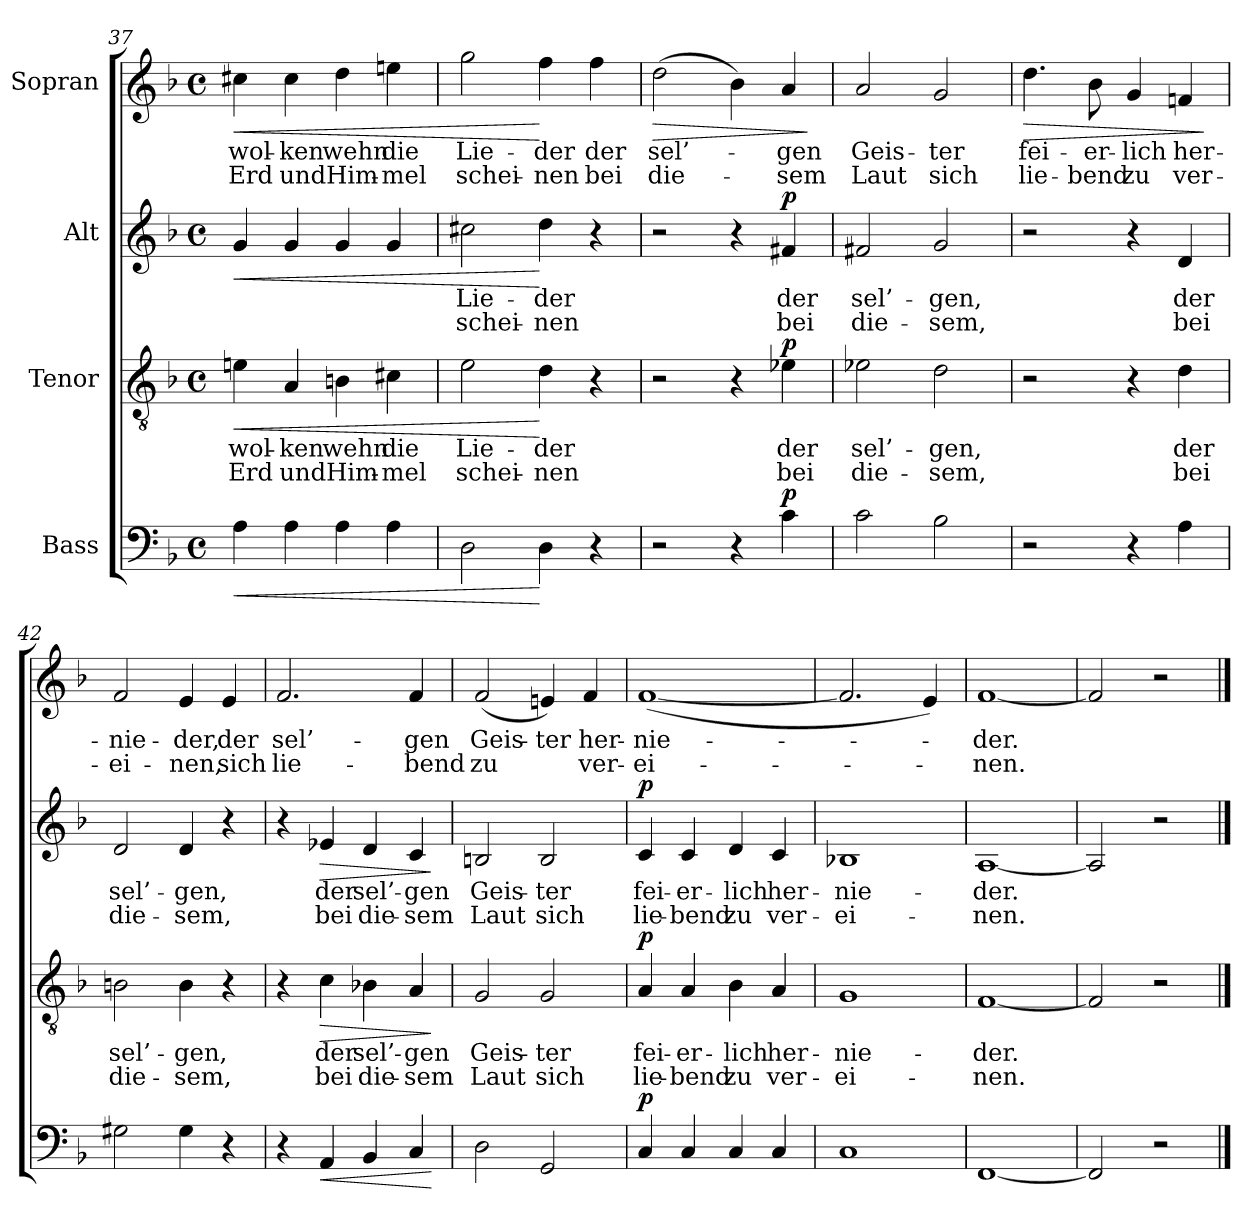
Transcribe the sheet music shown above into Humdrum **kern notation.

**kern	**dynam	**kern	**text	**text	**dynam	**kern	**text	**text	**dynam	**kern	**text	**text	**dynam
*part4	*part4	*part3	*part3	*part3	*part3	*part2	*part2	*part2	*part2	*part1	*part1	*part1	*part1
*staff4	*staff4	*staff3	*staff3	*staff3	*staff3	*staff2	*staff2	*staff2	*staff2	*staff1	*staff1	*staff1	*staff1
*I"Bass	*	*I"Tenor	*	*	*	*I"Alt	*	*	*	*I"Sopran	*	*	*
*clefF4	*	*clefGv2	*	*	*	*clefG2	*	*	*	*clefG2	*	*	*
*k[b-]	*	*k[b-]	*	*	*	*k[b-]	*	*	*	*k[b-]	*	*	*
*M4/4	*	*M4/4	*	*	*	*M4/4	*	*	*	*M4/4	*	*	*
*met(c)	*	*met(c)	*	*	*	*met(c)	*	*	*	*met(c)	*	*	*
=37	=37	=37	=37	=37	=37	=37	=37	=37	=37	=37	=37	=37	=37
!	!LO:HP:b	!	!LO:LY:b	!LO:LY:b	!LO:HP:b	!	!	!	!LO:HP:b	!	!LO:LY:b	!LO:LY:b	!LO:HP:b
4A\	<	4en\	-wol-	Erd	<	4g/	.	.	<	4cc#X\	-wol-	Erd	<
!	!	!	!LO:LY:b	!LO:LY:b	!	!	!	!	!	!	!LO:LY:b	!LO:LY:b	!
4A\	.	4A/	-ken	und	.	4g/	.	.	.	4cc#\	-ken	und	.
!	!	!	!LO:LY:b	!LO:LY:b	!	!	!	!	!	!	!LO:LY:b	!LO:LY:b	!
4A\	.	4Bn\	wehn	Him-	.	4g/	.	.	.	4dd\	wehn	Him-	.
!	!	!	!LO:LY:b	!LO:LY:b	!	!	!	!	!	!	!LO:LY:b	!LO:LY:b	!
4A\	.	4c#X\	die	-mel	.	4g/	.	.	.	4een\	die	-mel	.
!!LO:LB:g=z
=38	=38	=38	=38	=38	=38	=38	=38	=38	=38	=38	=38	=38	=38
!	!	!	!LO:LY:b	!LO:LY:b	!	!	!LO:LY:b	!LO:LY:b	!	!	!LO:LY:b	!LO:LY:b	!
2D\	.	2e\	Lie-	schei-	.	2cc#X\	Lie-	schei-	.	2gg\	Lie-	schei-	.
!	!	!	!LO:LY:b	!LO:LY:b	!	!	!LO:LY:b	!LO:LY:b	!	!	!LO:LY:b	!LO:LY:b	!
4D\	[	4d\	-der	-nen	[	4dd\	-der	-nen	[	4ff\	-der	-nen	[
!	!	!	!	!	!	!	!	!	!	!	!LO:LY:b	!LO:LY:b	!
4r	.	4r	.	.	.	4r	.	.	.	4ff\	der	bei	.
=39	=39	=39	=39	=39	=39	=39	=39	=39	=39	=39	=39	=39	=39
!	!	!	!	!	!	!	!	!	!	!	!LO:LY:b	!LO:LY:b	!LO:HP:b
2r	.	2r	.	.	.	2r	.	.	.	(2dd\	sel’-	die-	>
4r	.	4r	.	.	.	4r	.	.	.	4b-\)	.	.	.
!	!LO:DY:a	!	!LO:LY:b	!LO:LY:b	!LO:DY:a	!	!LO:LY:b	!LO:LY:b	!LO:DY:a	!	!LO:LY:b	!LO:LY:b	!
4c\	p	4e-X\	der	bei	p	4f#X/	der	bei	p	4a/	-gen	-sem	.
.	.	.	.	.	.	.	.	.	.	.	.	.	]
=40	=40	=40	=40	=40	=40	=40	=40	=40	=40	=40	=40	=40	=40
!	!	!	!LO:LY:b	!LO:LY:b	!	!	!LO:LY:b	!LO:LY:b	!	!	!LO:LY:b	!LO:LY:b	!
2c\	.	2e-X\	sel’-	die-	.	2f#X/	sel’-	die-	.	2a/	Geis-	Laut	.
!	!	!	!LO:LY:b	!LO:LY:b	!	!	!LO:LY:b	!LO:LY:b	!	!	!LO:LY:b	!LO:LY:b	!
2B-\	.	2d\	-gen,	-sem,	.	2g/	-gen,	-sem,	.	2g/	-ter	sich	.
=41	=41	=41	=41	=41	=41	=41	=41	=41	=41	=41	=41	=41	=41
!	!	!	!	!	!	!	!	!	!	!	!LO:LY:b	!LO:LY:b	!LO:HP:b
2r	.	2r	.	.	.	2r	.	.	.	4.dd\	fei-	lie-	>
!	!	!	!	!	!	!	!	!	!	!	!LO:LY:b	!LO:LY:b	!
.	.	.	.	.	.	.	.	.	.	8b-\	-er-	-bend	.
!	!	!	!	!	!	!	!	!	!	!	!LO:LY:b	!LO:LY:b	!
4r	.	4r	.	.	.	4r	.	.	.	4g/	-lich	zu	.
!	!	!	!LO:LY:b	!LO:LY:b	!	!	!LO:LY:b	!LO:LY:b	!	!	!LO:LY:b	!LO:LY:b	!
4A\	.	4d\	der	bei	.	4d/	der	bei	.	4fn/	her-	ver-	.
.	.	.	.	.	.	.	.	.	.	.	.	.	]
=42	=42	=42	=42	=42	=42	=42	=42	=42	=42	=42	=42	=42	=42
!	!	!	!LO:LY:b	!LO:LY:b	!	!	!LO:LY:b	!LO:LY:b	!	!	!LO:LY:b	!LO:LY:b	!
2G#X\	.	2Bn\	sel’-	die-	.	2d/	sel’-	die-	.	2f/	-nie-	-ei-	.
!	!	!	!LO:LY:b	!LO:LY:b	!	!	!LO:LY:b	!LO:LY:b	!	!	!LO:LY:b	!LO:LY:b	!
4G#\	.	4B\	-gen,	-sem,	.	4d/	-gen,	-sem,	.	4e/	-der,	-nen,	.
!	!	!	!	!	!	!	!	!	!	!	!LO:LY:b	!LO:LY:b	!
4r	.	4r	.	.	.	4r	.	.	.	4e/	der	sich	.
!!LO:LB:g=z
=43	=43	=43	=43	=43	=43	=43	=43	=43	=43	=43	=43	=43	=43
!	!	!	!	!	!	!	!	!	!	!	!LO:LY:b	!LO:LY:b	!
4r	.	4r	.	.	.	4r	.	.	.	2.f/	sel’-	lie-	.
!	!LO:HP:b	!	!LO:LY:b	!LO:LY:b	!LO:HP:b	!	!LO:LY:b	!LO:LY:b	!LO:HP:b	!	!	!	!
4AA/	<	4c\	der	bei	>	4e-X/	der	bei	>	.	.	.	.
!	!	!	!LO:LY:b	!LO:LY:b	!	!	!LO:LY:b	!LO:LY:b	!	!	!	!	!
4BB-/	.	4B-X\	sel’-	die-	.	4d/	sel’-	die-	.	.	.	.	.
!	!	!	!LO:LY:b	!LO:LY:b	!	!	!LO:LY:b	!LO:LY:b	!	!	!LO:LY:b	!LO:LY:b	!
4C/	.	4A/	-gen	-sem	.	4c/	-gen	-sem	.	4f/	-gen	-bend	.
.	[	.	.	.	]	.	.	.	]	.	.	.	.
=44	=44	=44	=44	=44	=44	=44	=44	=44	=44	=44	=44	=44	=44
!	!	!	!LO:LY:b	!LO:LY:b	!	!	!LO:LY:b	!LO:LY:b	!	!	!LO:LY:b	!LO:LY:b	!
2D\	.	2G/	Geis-	Laut	.	2Bn/	Geis-	Laut	.	(2f/	Geis-	zu	.
!	!	!	!LO:LY:b	!LO:LY:b	!	!	!LO:LY:b	!LO:LY:b	!	!	!LO:LY:b	!	!
2GG/	.	2G/	-ter	sich	.	2B/	-ter	sich	.	4en/)	-ter	.	.
!	!	!	!	!	!	!	!	!	!	!	!LO:LY:b	!LO:LY:b	!
.	.	.	.	.	.	.	.	.	.	4f/	her-	ver-	.
=45	=45	=45	=45	=45	=45	=45	=45	=45	=45	=45	=45	=45	=45
!	!LO:DY:a	!	!LO:LY:b	!LO:LY:b	!LO:DY:a	!	!LO:LY:b	!LO:LY:b	!LO:DY:a	!	!LO:LY:b	!LO:LY:b	!
4C/	p	4A/	fei-	lie-	p	4c/	fei-	lie-	p	([1f	-nie-	-ei-	.
!	!	!	!LO:LY:b	!LO:LY:b	!	!	!LO:LY:b	!LO:LY:b	!	!	!	!	!
4C/	.	4A/	-er-	-bend	.	4c/	-er-	-bend	.	.	.	.	.
!	!	!	!LO:LY:b	!LO:LY:b	!	!	!LO:LY:b	!LO:LY:b	!	!	!	!	!
4C/	.	4B-\	-lich	zu	.	4d/	-lich	zu	.	.	.	.	.
!	!	!	!LO:LY:b	!LO:LY:b	!	!	!LO:LY:b	!LO:LY:b	!	!	!	!	!
4C/	.	4A/	her-	ver-	.	4c/	her-	ver-	.	.	.	.	.
=46	=46	=46	=46	=46	=46	=46	=46	=46	=46	=46	=46	=46	=46
!	!	!	!LO:LY:b	!LO:LY:b	!	!	!LO:LY:b	!LO:LY:b	!	!	!	!	!
1C	.	1G	-nie-	-ei-	.	1B-X	-nie-	-ei-	.	2.f/]	.	.	.
.	.	.	.	.	.	.	.	.	.	4e/)	.	.	.
=47	=47	=47	=47	=47	=47	=47	=47	=47	=47	=47	=47	=47	=47
!	!	!	!LO:LY:b	!LO:LY:b	!	!	!LO:LY:b	!LO:LY:b	!	!	!LO:LY:b	!LO:LY:b	!
[1FF	.	[1F	-der.	-nen.	.	[1A	-der.	-nen.	.	[1f	-der.	-nen.	.
=48	=48	=48	=48	=48	=48	=48	=48	=48	=48	=48	=48	=48	=48
2FF/]	.	2F/]	.	.	.	2A/]	.	.	.	2f/]	.	.	.
2r	.	2r	.	.	.	2r	.	.	.	2r	.	.	.
==	==	==	==	==	==	==	==	==	==	==	==	==	==
*-	*-	*-	*-	*-	*-	*-	*-	*-	*-	*-	*-	*-	*-
